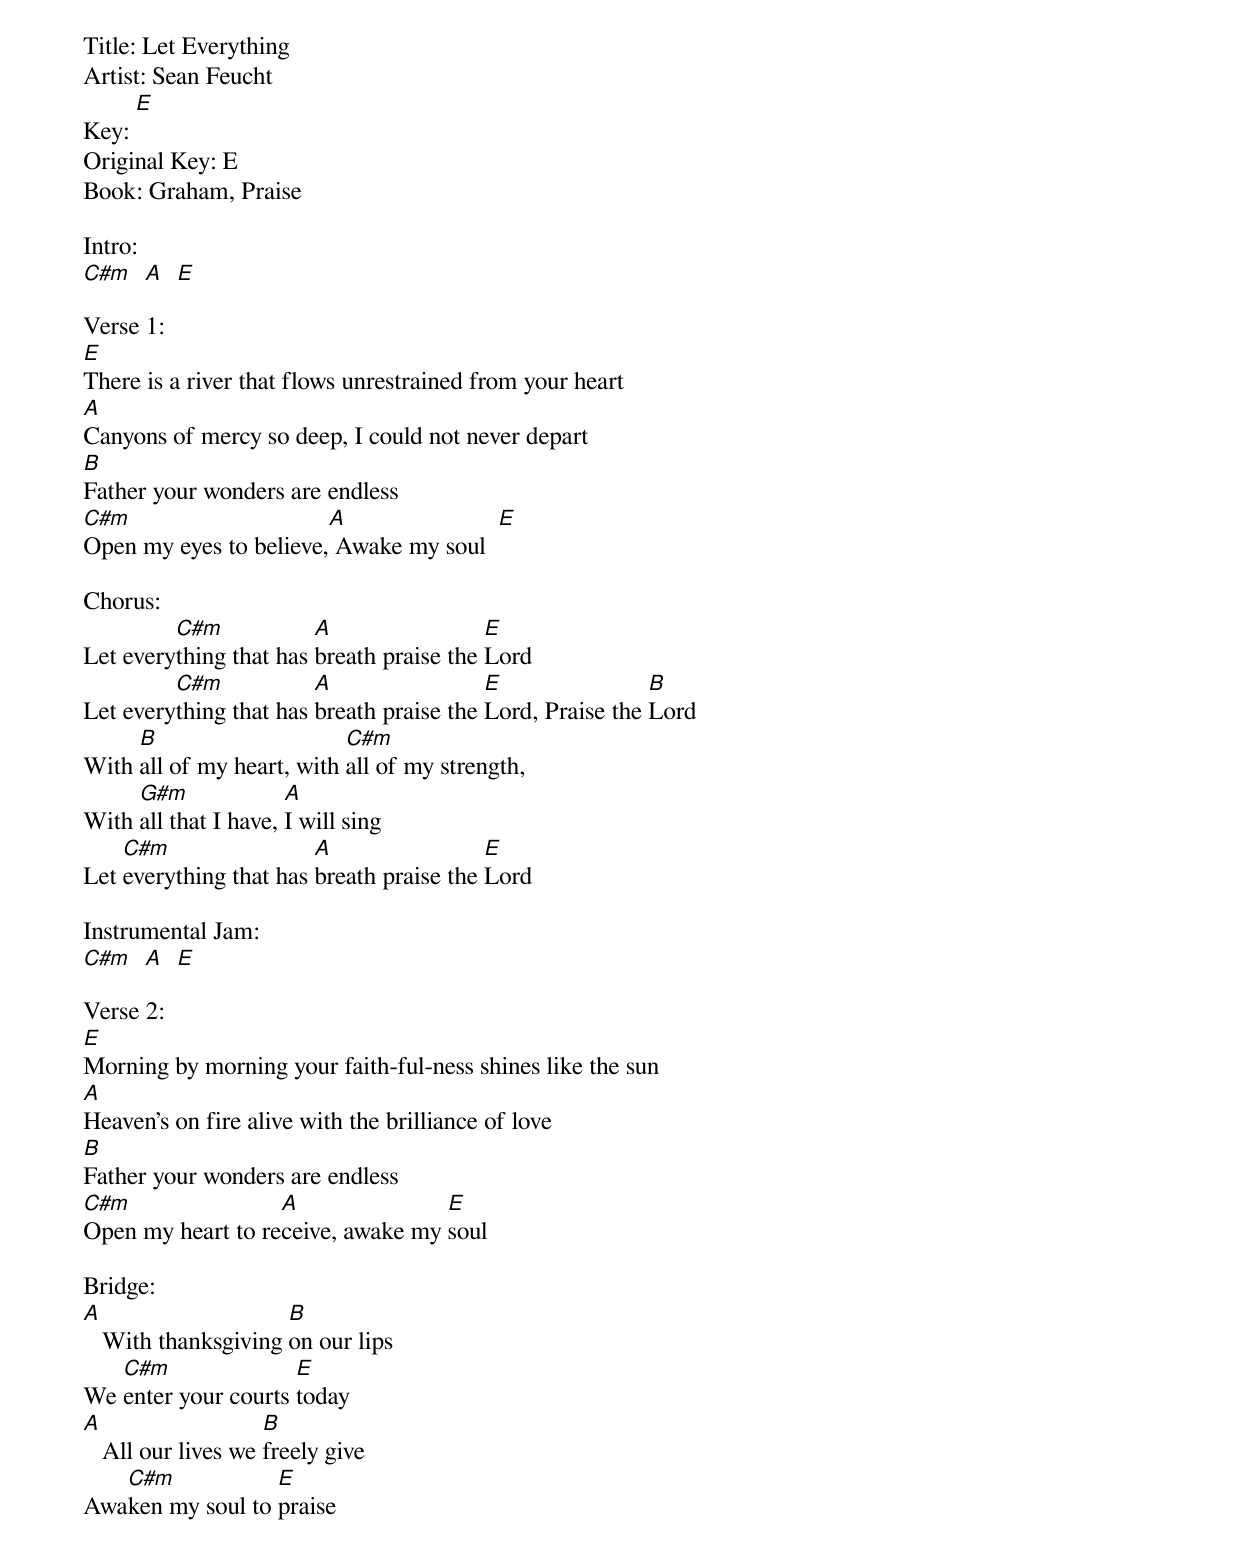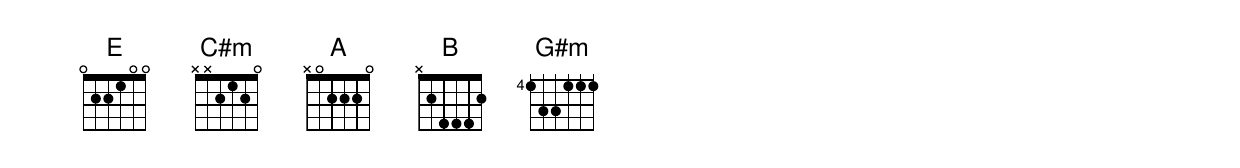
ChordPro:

Title: Let Everything
Artist: Sean Feucht
Key: [E]
Original Key: E
Book: Graham, Praise

Intro:
[C#m]  [A]  [E]

Verse 1:
[E]There is a river that flows unrestrained from your heart
[A]Canyons of mercy so deep, I could not never depart
[B]Father your wonders are endless
[C#m]Open my eyes to believe,[A] Awake my soul  [E]

Chorus:
Let every[C#m]thing that has [A]breath praise the [E]Lord
Let every[C#m]thing that has [A]breath praise the [E]Lord, Praise the [B]Lord
With [B]all of my heart, with [C#m]all of my strength,
With [G#m]all that I have, [A]I will sing
Let [C#m]everything that has [A]breath praise the [E]Lord

Instrumental Jam:
[C#m]  [A]  [E]

Verse 2:
[E]Morning by morning your faith-ful-ness shines like the sun
[A]Heaven’s on fire alive with the brilliance of love
[B]Father your wonders are endless
[C#m]Open my heart to re[A]ceive, awake my [E]soul

Bridge:
[A]   With thanksgiving [B]on our lips
We [C#m]enter your courts [E]today
[A]   All our lives we [B]freely give
Awa[C#m]ken my soul to [E]praise
